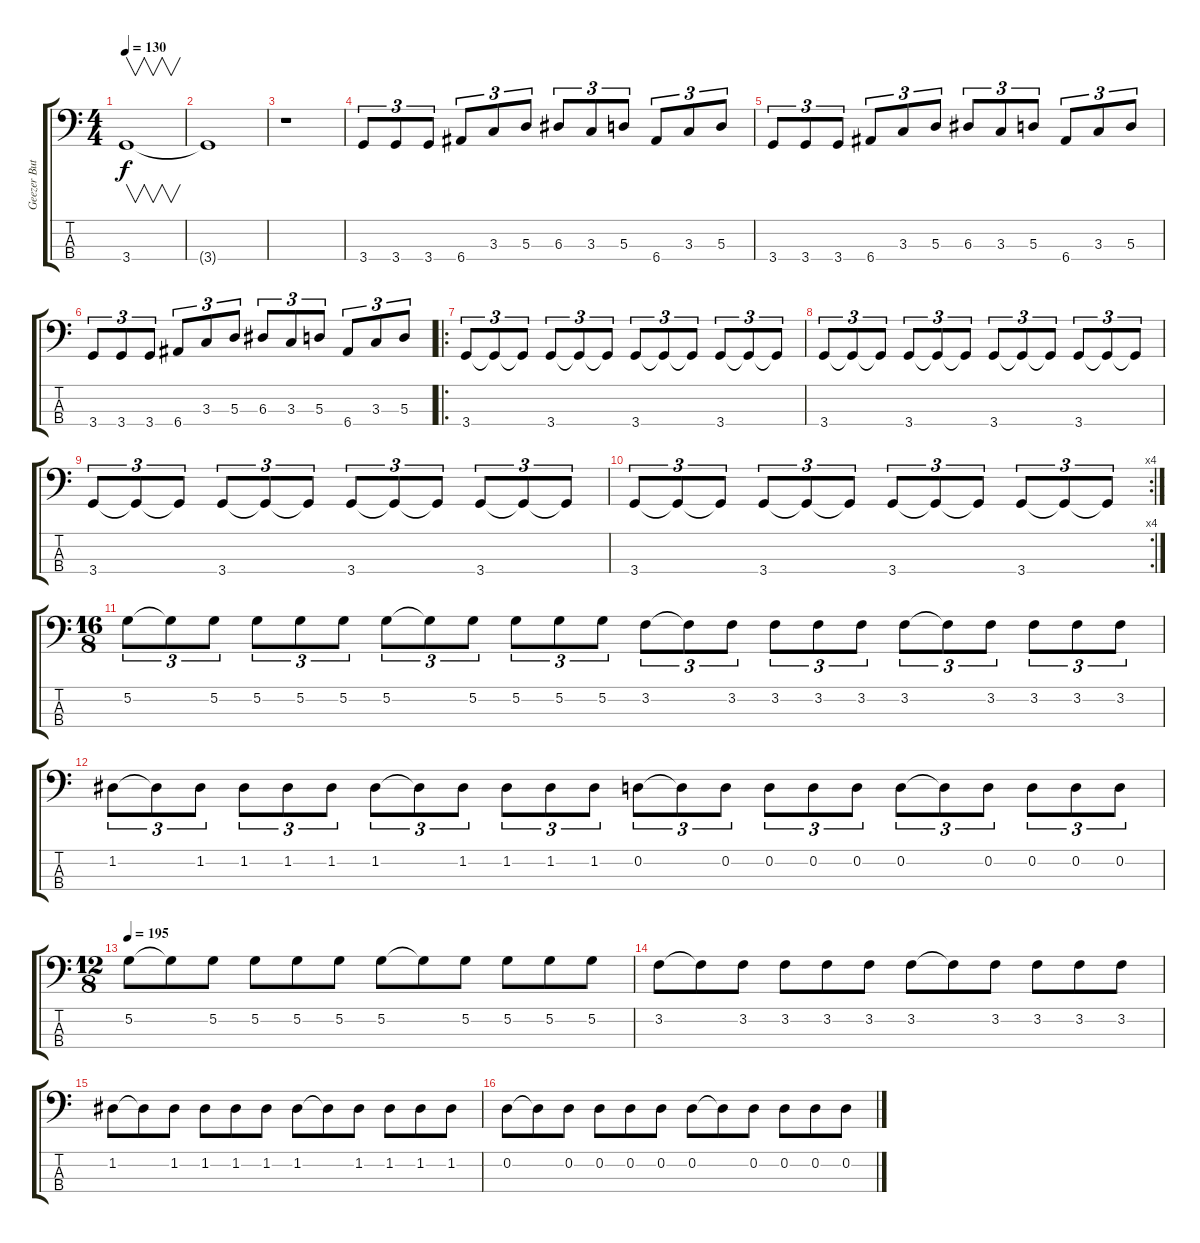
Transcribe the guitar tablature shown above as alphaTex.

\track ("Geezer Butler" "Geezer But") {instrument slapbass2}
\staff {score tabs}
\tuning (G2 D2 A1 E1) {hide}
\ts (4 4)
\tempo 130
\clef f4
\ks c
3.4.1{v dy f} |
3.4{t}.1 |
r.1 |
3.4.8{tu (3 2)} 3.4.8{tu (3 2)} 3.4.8{tu (3 2)} 6.4.8{tu (3 2)} 3.3.8{tu (3 2)} 5.3.8{tu (3 2)} 6.3.8{tu (3 2)} 3.3.8{tu (3 2)} 5.3.8{tu (3 2)} 6.4.8{tu (3 2)} 3.3.8{tu (3 2)} 5.3.8{tu (3 2)} |
3.4.8{tu (3 2)} 3.4.8{tu (3 2)} 3.4.8{tu (3 2)} 6.4.8{tu (3 2)} 3.3.8{tu (3 2)} 5.3.8{tu (3 2)} 6.3.8{tu (3 2)} 3.3.8{tu (3 2)} 5.3.8{tu (3 2)} 6.4.8{tu (3 2)} 3.3.8{tu (3 2)} 5.3.8{tu (3 2)} |
3.4.8{tu (3 2)} 3.4.8{tu (3 2)} 3.4.8{tu (3 2)} 6.4.8{tu (3 2)} 3.3.8{tu (3 2)} 5.3.8{tu (3 2)} 6.3.8{tu (3 2)} 3.3.8{tu (3 2)} 5.3.8{tu (3 2)} 6.4.8{tu (3 2)} 3.3.8{tu (3 2)} 5.3.8{tu (3 2)} |
\ro
3.4.8{tu (3 2)} 3.4{t}.8{tu (3 2)} 3.4{t}.8{tu (3 2)} 3.4.8{tu (3 2)} 3.4{t}.8{tu (3 2)} 3.4{t}.8{tu (3 2)} 3.4.8{tu (3 2)} 3.4{t}.8{tu (3 2)} 3.4{t}.8{tu (3 2)} 3.4.8{tu (3 2)} 3.4{t}.8{tu (3 2)} 3.4{t}.8{tu (3 2)} |
3.4.8{tu (3 2)} 3.4{t}.8{tu (3 2)} 3.4{t}.8{tu (3 2)} 3.4.8{tu (3 2)} 3.4{t}.8{tu (3 2)} 3.4{t}.8{tu (3 2)} 3.4.8{tu (3 2)} 3.4{t}.8{tu (3 2)} 3.4{t}.8{tu (3 2)} 3.4.8{tu (3 2)} 3.4{t}.8{tu (3 2)} 3.4{t}.8{tu (3 2)} |
3.4.8{tu (3 2)} 3.4{t}.8{tu (3 2)} 3.4{t}.8{tu (3 2)} 3.4.8{tu (3 2)} 3.4{t}.8{tu (3 2)} 3.4{t}.8{tu (3 2)} 3.4.8{tu (3 2)} 3.4{t}.8{tu (3 2)} 3.4{t}.8{tu (3 2)} 3.4.8{tu (3 2)} 3.4{t}.8{tu (3 2)} 3.4{t}.8{tu (3 2)} |
\rc 4
3.4.8{tu (3 2)} 3.4{t}.8{tu (3 2)} 3.4{t}.8{tu (3 2)} 3.4.8{tu (3 2)} 3.4{t}.8{tu (3 2)} 3.4{t}.8{tu (3 2)} 3.4.8{tu (3 2)} 3.4{t}.8{tu (3 2)} 3.4{t}.8{tu (3 2)} 3.4.8{tu (3 2)} 3.4{t}.8{tu (3 2)} 3.4{t}.8{tu (3 2)} |
\ts (16 8)
5.2.8{tu (3 2)} 5.2{t}.8{tu (3 2)} 5.2.8{tu (3 2)} 5.2.8{tu (3 2)} 5.2.8{tu (3 2)} 5.2.8{tu (3 2)} 5.2.8{tu (3 2)} 5.2{t}.8{tu (3 2)} 5.2.8{tu (3 2)} 5.2.8{tu (3 2)} 5.2.8{tu (3 2)} 5.2.8{tu (3 2)} 3.2.8{tu (3 2)} 3.2{t}.8{tu (3 2)} 3.2.8{tu (3 2)} 3.2.8{tu (3 2)} 3.2.8{tu (3 2)} 3.2.8{tu (3 2)} 3.2.8{tu (3 2)} 3.2{t}.8{tu (3 2)} 3.2.8{tu (3 2)} 3.2.8{tu (3 2)} 3.2.8{tu (3 2)} 3.2.8{tu (3 2)} |
1.2.8{tu (3 2)} 1.2{t}.8{tu (3 2)} 1.2.8{tu (3 2)} 1.2.8{tu (3 2)} 1.2.8{tu (3 2)} 1.2.8{tu (3 2)} 1.2.8{tu (3 2)} 1.2{t}.8{tu (3 2)} 1.2.8{tu (3 2)} 1.2.8{tu (3 2)} 1.2.8{tu (3 2)} 1.2.8{tu (3 2)} 0.2.8{tu (3 2)} 0.2{t}.8{tu (3 2)} 0.2.8{tu (3 2)} 0.2.8{tu (3 2)} 0.2.8{tu (3 2)} 0.2.8{tu (3 2)} 0.2.8{tu (3 2)} 0.2{t}.8{tu (3 2)} 0.2.8{tu (3 2)} 0.2.8{tu (3 2)} 0.2.8{tu (3 2)} 0.2.8{tu (3 2)} |
\ts (12 8)
\tempo 195
5.2.8 5.2{t}.8 5.2.8 5.2.8 5.2.8 5.2.8 5.2.8 5.2{t}.8 5.2.8 5.2.8 5.2.8 5.2.8 |
3.2.8 3.2{t}.8 3.2.8 3.2.8 3.2.8 3.2.8 3.2.8 3.2{t}.8 3.2.8 3.2.8 3.2.8 3.2.8 |
1.2.8 1.2{t}.8 1.2.8 1.2.8 1.2.8 1.2.8 1.2.8 1.2{t}.8 1.2.8 1.2.8 1.2.8 1.2.8 |
0.2.8 0.2{t}.8 0.2.8 0.2.8 0.2.8 0.2.8 0.2.8 0.2{t}.8 0.2.8 0.2.8 0.2.8 0.2.8
